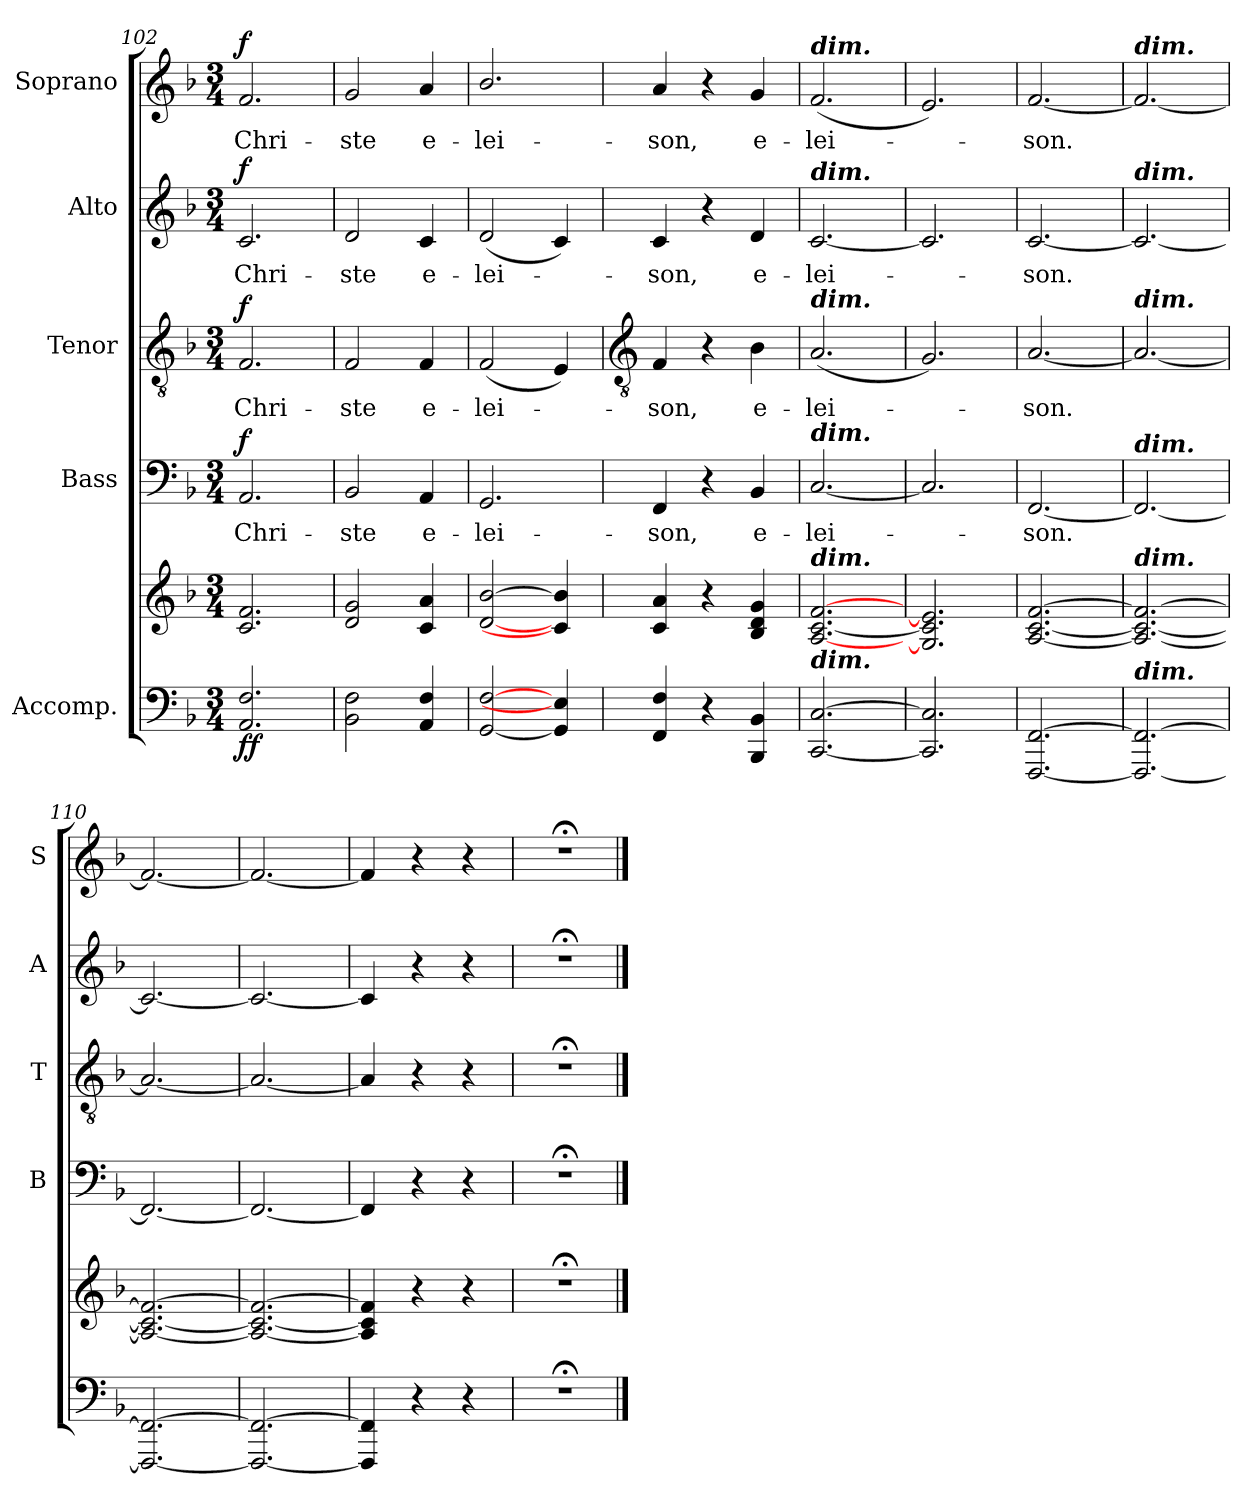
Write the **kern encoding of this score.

**kern	**kern	**dynam	**kern	**text	**dynam	**kern	**text	**dynam	**kern	**text	**dynam	**kern	**text	**dynam
*part5	*part5	*part5	*part4	*part4	*part4	*part3	*part3	*part3	*part2	*part2	*part2	*part1	*part1	*part1
*staff6	*staff5	*staff5/6	*staff4	*staff4	*staff4	*staff3	*staff3	*staff3	*staff2	*staff2	*staff2	*staff1	*staff1	*staff1
*I"Accomp.	*	*	*I"Bass	*	*	*I"Tenor	*	*	*I"Alto	*	*	*I"Soprano	*	*
*	*	*	*I'B	*	*	*I'T	*	*	*I'A	*	*	*I'S	*	*
*clefF4	*clefG2	*	*clefF4	*	*	*clefGv2	*	*	*clefG2	*	*	*clefG2	*	*
*k[b-]	*k[b-]	*	*k[b-]	*	*	*k[b-]	*	*	*k[b-]	*	*	*k[b-]	*	*
*F:	*F:	*	*F:	*	*	*F:	*	*	*F:	*	*	*F:	*	*
*M3/4	*M3/4	*	*M3/4	*	*	*M3/4	*	*	*M3/4	*	*	*M3/4	*	*
=102	=102	=102	=102	=102	=102	=102	=102	=102	=102	=102	=102	=102	=102	=102
!	!	!LO:DY:b=2	!	!LO:LY:b	!	!	!LO:LY:b	!	!	!LO:LY:b	!	!	!LO:LY:b	!
!	!	!LO:DY:n=1:b	!	!	!LO:DY:b	!	!	!LO:DY:b	!	!	!LO:DY:b	!	!	!LO:DY:b
2.AA 2.F	2.c 2.f	f f	2.AA	Chri-	f	2.F	Chri-	f	2.c	Chri-	f	2.f	Chri-	f
=103	=103	=103	=103	=103	=103	=103	=103	=103	=103	=103	=103	=103	=103	=103
!	!	!	!	!LO:LY:b	!	!	!LO:LY:b	!	!	!LO:LY:b	!	!	!LO:LY:b	!
2BB- 2F	2d 2g	.	2BB-	-ste	.	2F	-ste	.	2d	-ste	.	2g	-ste	.
!	!	!	!	!LO:LY:b	!	!	!LO:LY:b	!	!	!LO:LY:b	!	!	!LO:LY:b	!
4AA 4F	4c 4a	.	4AA	e-	.	4F	e-	.	4c	e-	.	4a	e-	.
=104	=104	=104	=104	=104	=104	=104	=104	=104	=104	=104	=104	=104	=104	=104
!	!	!	!	!LO:LY:b	!	!	!LO:LY:b	!	!	!LO:LY:b	!	!	!LO:LY:b	!
[2GG [2F	[2d/ [2b-/	.	2.GG	-lei-	.	(<2F	-lei-	.	(<2d	-lei-	.	2.b-/	-lei-	.
4GG] 4E]	4c] 4b-]	.	.	.	.	4E)	.	.	4c)	.	.	.	.	.
!!LO:LB:g=z
=105	=105	=105	=105	=105	=105	=105	=105	=105	=105	=105	=105	=105	=105	=105
*	*	*	*	*	*	*clefGv2	*	*	*	*	*	*	*	*
!	!	!	!	!LO:LY:b	!	!	!LO:LY:b	!	!	!LO:LY:b	!	!	!LO:LY:b	!
4FF 4F	4c 4a	.	4FF	-son,	.	4F	son,	.	4c	son,	.	4a	-son,	.
4r	4r	.	4r	.	.	4r	.	.	4r	.	.	4r	.	.
!	!	!	!	!LO:LY:b	!	!	!LO:LY:b	!	!	!LO:LY:b	!	!	!LO:LY:b	!
4BBB- 4BB-	4B- 4d 4g	.	4BB-	e-	.	4B-	e-	.	4d	e-	.	4g	e-	.
=106	=106	=106	=106	=106	=106	=106	=106	=106	=106	=106	=106	=106	=106	=106
!	!	!	!	!	!	!	!	!	!	!	!	!LO:TX:a:Bi:t=dim.	!	!
!	!	!	!	!	!	!	!	!	!LO:TX:a:Bi:t=dim.	!	!	!	!	!
!	!	!	!	!	!	!LO:TX:a:Bi:t=dim.	!	!	!	!	!	!	!	!
!	!	!	!LO:TX:a:Bi:t=dim.	!	!	!	!	!	!	!	!	!	!	!
!	!LO:TX:a:Bi:t=dim.	!	!	!	!	!	!	!	!	!	!	!	!	!
!LO:TX:a:Bi:t=dim.	!	!	!	!	!	!	!	!	!	!	!	!	!	!
!	!	!	!	!LO:LY:b	!	!	!LO:LY:b	!	!	!LO:LY:b	!	!	!LO:LY:b	!
[2.CC [2.C	[2.A [2.c [2.f	.	[2.C	-lei-	.	(<2.A	-lei-	.	[2.c	-lei-	.	(<2.f	-lei-	.
=107	=107	=107	=107	=107	=107	=107	=107	=107	=107	=107	=107	=107	=107	=107
2.CC] 2.C]	2.G] 2.c] 2.e]	.	2.C]	.	.	2.G)	.	.	2.c]	.	.	2.e)	.	.
=108	=108	=108	=108	=108	=108	=108	=108	=108	=108	=108	=108	=108	=108	=108
!	!	!	!	!LO:LY:b	!	!	!LO:LY:b	!	!	!LO:LY:b	!	!	!LO:LY:b	!
[2.FFF [2.FF	[2.A [2.c [2.f	.	[2.FF	son.	.	[2.A	son.	.	[2.c	son.	.	[2.f	son.	.
=109	=109	=109	=109	=109	=109	=109	=109	=109	=109	=109	=109	=109	=109	=109
!	!	!	!	!	!	!	!	!	!	!	!	!LO:TX:a:Bi:t=dim.	!	!
!	!	!	!	!	!	!	!	!	!LO:TX:a:Bi:t=dim.	!	!	!	!	!
!	!	!	!	!	!	!LO:TX:a:Bi:t=dim.	!	!	!	!	!	!	!	!
!	!	!	!LO:TX:a:Bi:t=dim.	!	!	!	!	!	!	!	!	!	!	!
!	!LO:TX:a:Bi:t=dim.	!	!	!	!	!	!	!	!	!	!	!	!	!
!LO:TX:a:Bi:t=dim.	!	!	!	!	!	!	!	!	!	!	!	!	!	!
2.FFF_ 2.FF_	2.A_ 2.c_ 2.f_	.	2.FF_	.	.	2.A_	.	.	2.c_	.	.	2.f_	.	.
=110	=110	=110	=110	=110	=110	=110	=110	=110	=110	=110	=110	=110	=110	=110
2.FFF_ 2.FF_	2.A_ 2.c_ 2.f_	.	2.FF_	.	.	2.A_	.	.	2.c_	.	.	2.f_	.	.
=111	=111	=111	=111	=111	=111	=111	=111	=111	=111	=111	=111	=111	=111	=111
2.FFF_ 2.FF_	2.A_ 2.c_ 2.f_	.	2.FF_	.	.	2.A_	.	.	2.c_	.	.	2.f_	.	.
=112	=112	=112	=112	=112	=112	=112	=112	=112	=112	=112	=112	=112	=112	=112
4FFF] 4FF]	4A] 4c] 4f]	.	4FF]	.	.	4A]	.	.	4c]	.	.	4f]	.	.
4r	4r	.	4r	.	.	4r	.	.	4r	.	.	4r	.	.
4r	4r	.	4r	.	.	4r	.	.	4r	.	.	4r	.	.
=113	=113	=113	=113	=113	=113	=113	=113	=113	=113	=113	=113	=113	=113	=113
!LO:N:vis=1	!LO:N:vis=1	!	!LO:N:vis=1	!	!	!LO:N:vis=1	!	!	!LO:N:vis=1	!	!	!LO:N:vis=1	!	!
2.r;<	2.r;<	.	2.r;<	.	.	2.r;<	.	.	2.r;<	.	.	2.r;<	.	.
==	==	==	==	==	==	==	==	==	==	==	==	==	==	==
*-	*-	*-	*-	*-	*-	*-	*-	*-	*-	*-	*-	*-	*-	*-
